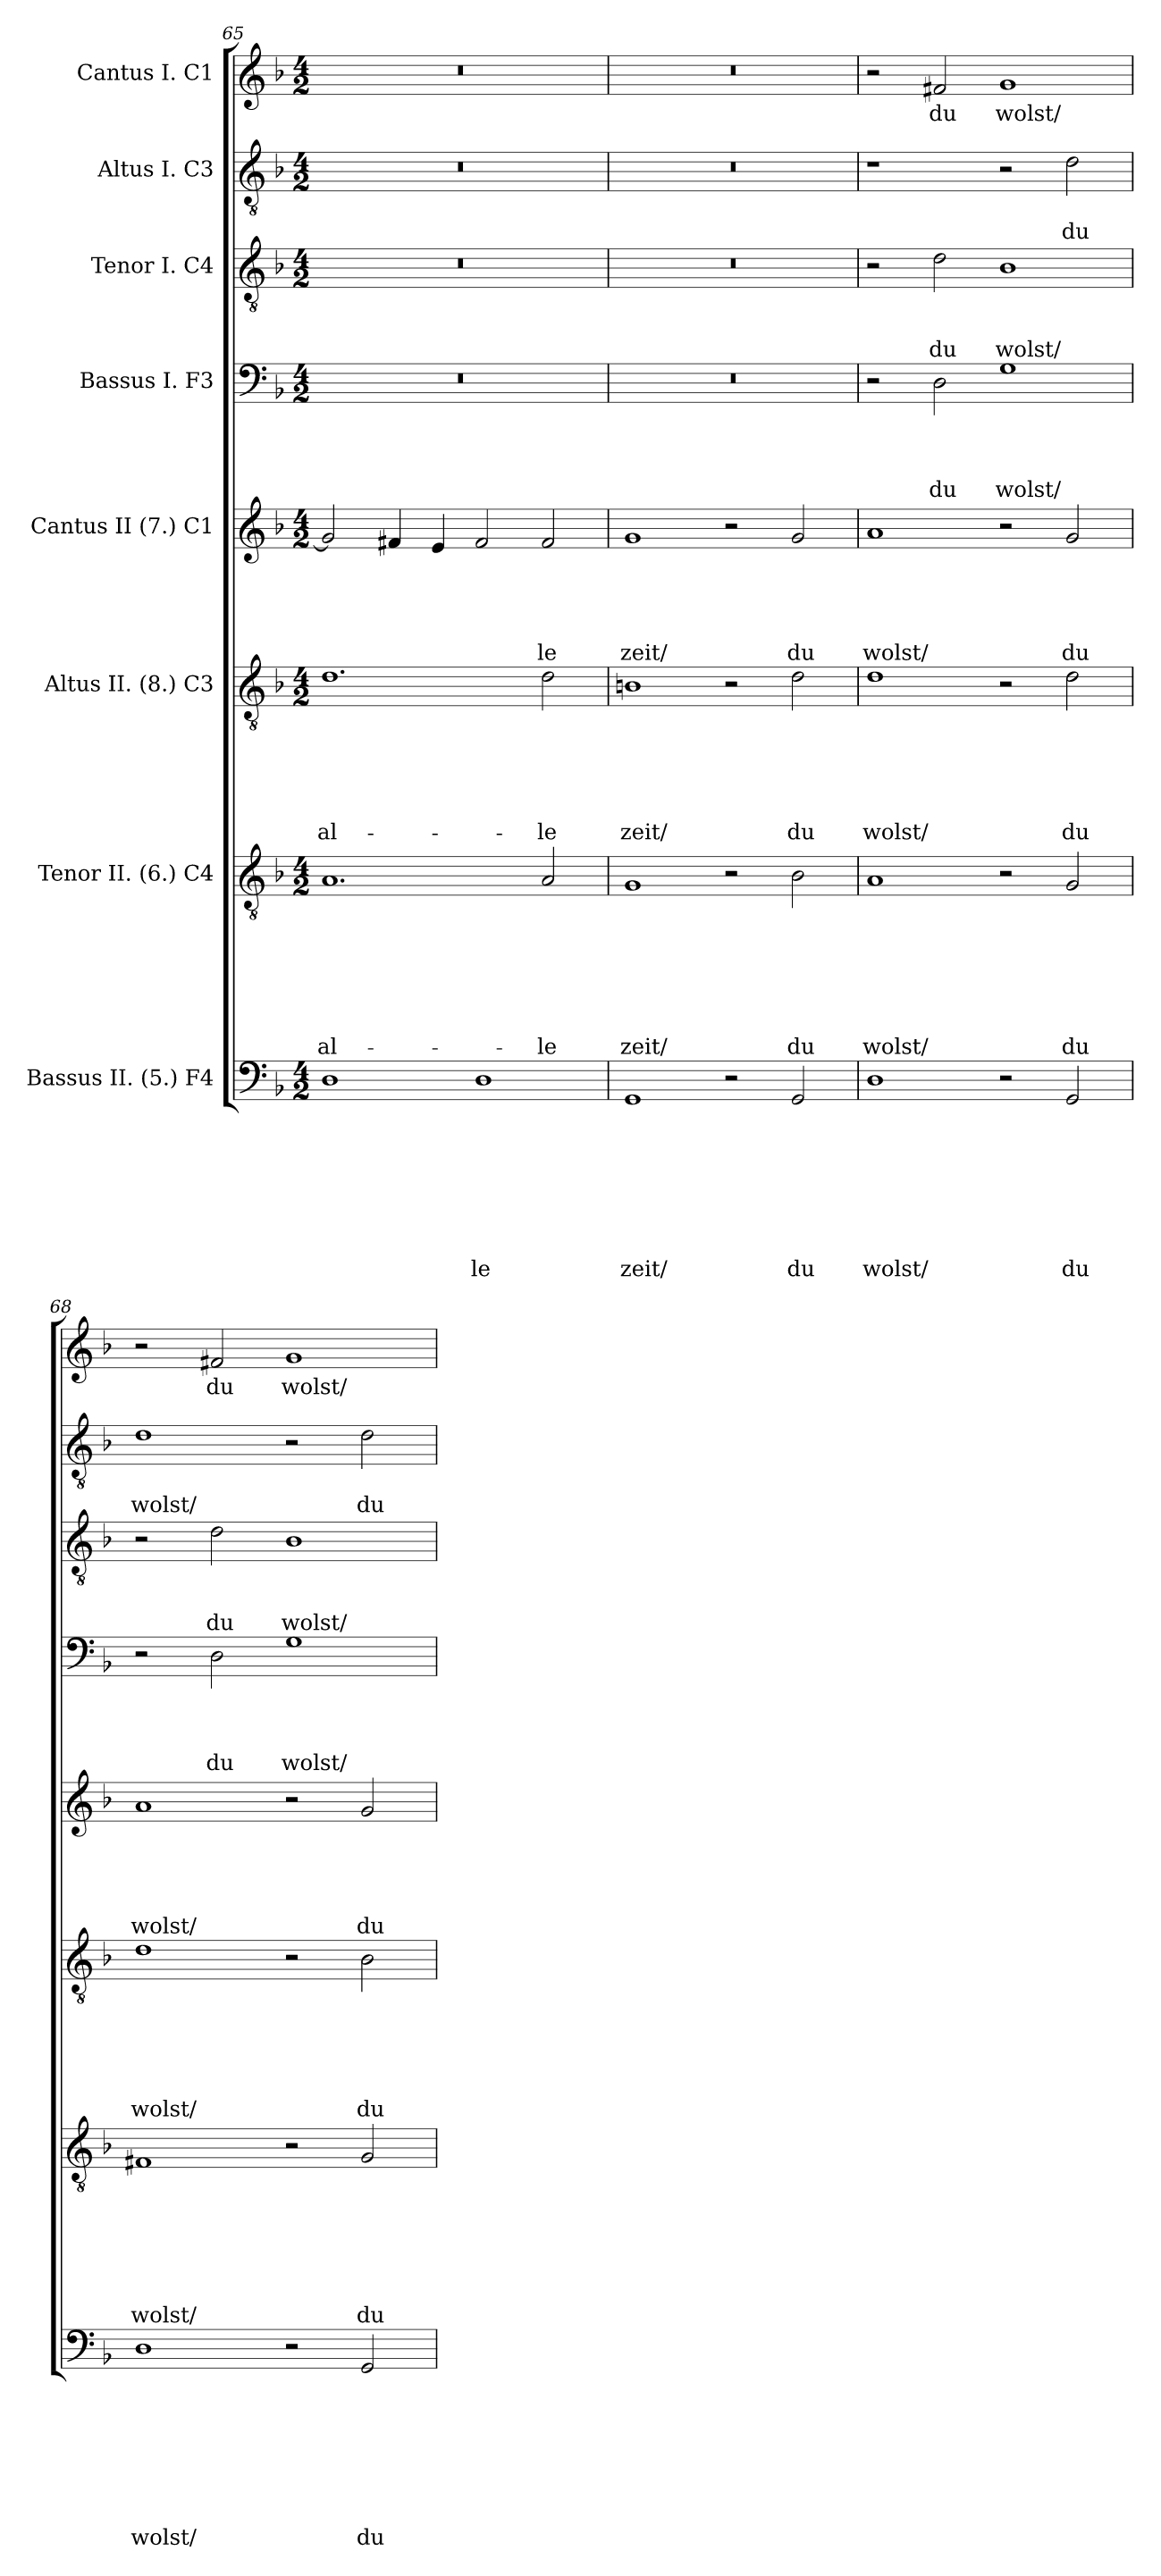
**kern	**text	**text	**text	**text	**text	**text	**text	**text	**kern	**text	**text	**text	**text	**text	**text	**text	**kern	**text	**text	**text	**text	**text	**text	**kern	**text	**text	**text	**text	**text	**kern	**text	**text	**text	**text	**kern	**text	**text	**text	**kern	**text	**text	**kern	**text
*part8	*part8	*part8	*part8	*part8	*part8	*part8	*part8	*part8	*part7	*part7	*part7	*part7	*part7	*part7	*part7	*part7	*part6	*part6	*part6	*part6	*part6	*part6	*part6	*part5	*part5	*part5	*part5	*part5	*part5	*part4	*part4	*part4	*part4	*part4	*part3	*part3	*part3	*part3	*part2	*part2	*part2	*part1	*part1
*staff8	*staff8	*staff8	*staff8	*staff8	*staff8	*staff8	*staff8	*staff8	*staff7	*staff7	*staff7	*staff7	*staff7	*staff7	*staff7	*staff7	*staff6	*staff6	*staff6	*staff6	*staff6	*staff6	*staff6	*staff5	*staff5	*staff5	*staff5	*staff5	*staff5	*staff4	*staff4	*staff4	*staff4	*staff4	*staff3	*staff3	*staff3	*staff3	*staff2	*staff2	*staff2	*staff1	*staff1
*I"Bassus II. (5.) F4	*	*	*	*	*	*	*	*	*I"Tenor II. (6.) C4	*	*	*	*	*	*	*	*I"Altus II. (8.) C3	*	*	*	*	*	*	*I"Cantus  II (7.) C1	*	*	*	*	*	*I"Bassus I. F3	*	*	*	*	*I"Tenor I.  C4	*	*	*	*I"Altus I. C3	*	*	*I"Cantus I. C1	*
*clefF4	*	*	*	*	*	*	*	*	*clefGv2	*	*	*	*	*	*	*	*clefGv2	*	*	*	*	*	*	*clefG2	*	*	*	*	*	*clefF4	*	*	*	*	*clefGv2	*	*	*	*clefGv2	*	*	*clefG2	*
*k[b-]	*	*	*	*	*	*	*	*	*k[b-]	*	*	*	*	*	*	*	*k[b-]	*	*	*	*	*	*	*k[b-]	*	*	*	*	*	*k[b-]	*	*	*	*	*k[b-]	*	*	*	*k[b-]	*	*	*k[b-]	*
*F:	*	*	*	*	*	*	*	*	*F:	*	*	*	*	*	*	*	*F:	*	*	*	*	*	*	*F:	*	*	*	*	*	*F:	*	*	*	*	*F:	*	*	*	*F:	*	*	*F:	*
*M4/2	*	*	*	*	*	*	*	*	*M4/2	*	*	*	*	*	*	*	*M4/2	*	*	*	*	*	*	*M4/2	*	*	*	*	*	*M4/2	*	*	*	*	*M4/2	*	*	*	*M4/2	*	*	*M4/2	*
=65	=65	=65	=65	=65	=65	=65	=65	=65	=65	=65	=65	=65	=65	=65	=65	=65	=65	=65	=65	=65	=65	=65	=65	=65	=65	=65	=65	=65	=65	=65	=65	=65	=65	=65	=65	=65	=65	=65	=65	=65	=65	=65	=65
!	!	!	!	!	!	!	!	!	!	!	!	!	!	!	!	!LO:LY:b	!	!	!	!	!	!	!LO:LY:b	!	!	!	!	!	!	!	!	!	!	!	!	!	!	!	!	!	!	!	!
1D	.	.	.	.	.	.	.	.	1.A	.	.	.	.	.	.	al-	1.d	.	.	.	.	.	al-	2g/]	.	.	.	.	.	0r	.	.	.	.	0r	.	.	.	0r	.	.	0r	.
.	.	.	.	.	.	.	.	.	.	.	.	.	.	.	.	.	.	.	.	.	.	.	.	4f#X/	.	.	.	.	.	.	.	.	.	.	.	.	.	.	.	.	.	.	.
.	.	.	.	.	.	.	.	.	.	.	.	.	.	.	.	.	.	.	.	.	.	.	.	4e/	.	.	.	.	.	.	.	.	.	.	.	.	.	.	.	.	.	.	.
!	!	!	!	!	!	!	!	!LO:LY:b	!	!	!	!	!	!	!	!	!	!	!	!	!	!	!	!	!	!	!	!	!	!	!	!	!	!	!	!	!	!	!	!	!	!	!
1D	.	.	.	.	.	.	.	-le	.	.	.	.	.	.	.	.	.	.	.	.	.	.	.	2f#/	.	.	.	.	.	.	.	.	.	.	.	.	.	.	.	.	.	.	.
!	!	!	!	!	!	!	!	!	!	!	!	!	!	!	!	!LO:LY:b	!	!	!	!	!	!	!LO:LY:b	!	!	!	!	!	!LO:LY:b	!	!	!	!	!	!	!	!	!	!	!	!	!	!
.	.	.	.	.	.	.	.	.	2A/	.	.	.	.	.	.	-le	2d\	.	.	.	.	.	-le	2f#/	.	.	.	.	-le	.	.	.	.	.	.	.	.	.	.	.	.	.	.
=66	=66	=66	=66	=66	=66	=66	=66	=66	=66	=66	=66	=66	=66	=66	=66	=66	=66	=66	=66	=66	=66	=66	=66	=66	=66	=66	=66	=66	=66	=66	=66	=66	=66	=66	=66	=66	=66	=66	=66	=66	=66	=66	=66
!	!	!	!	!	!	!	!	!LO:LY:b	!	!	!	!	!	!	!	!LO:LY:b	!	!	!	!	!	!	!LO:LY:b	!	!	!	!	!	!LO:LY:b	!	!	!	!	!	!	!	!	!	!	!	!	!	!
1GG	.	.	.	.	.	.	.	zeit/	1G	.	.	.	.	.	.	zeit/	1Bn	.	.	.	.	.	zeit/	1g	.	.	.	.	zeit/	0r	.	.	.	.	0r	.	.	.	0r	.	.	0r	.
2r	.	.	.	.	.	.	.	.	2r	.	.	.	.	.	.	.	2r	.	.	.	.	.	.	2r	.	.	.	.	.	.	.	.	.	.	.	.	.	.	.	.	.	.	.
!	!	!	!	!	!	!	!	!LO:LY:b	!	!	!	!	!	!	!	!LO:LY:b	!	!	!	!	!	!	!LO:LY:b	!	!	!	!	!	!LO:LY:b	!	!	!	!	!	!	!	!	!	!	!	!	!	!
2GG/	.	.	.	.	.	.	.	du	2B-\	.	.	.	.	.	.	du	2d\	.	.	.	.	.	du	2g/	.	.	.	.	du	.	.	.	.	.	.	.	.	.	.	.	.	.	.
=67	=67	=67	=67	=67	=67	=67	=67	=67	=67	=67	=67	=67	=67	=67	=67	=67	=67	=67	=67	=67	=67	=67	=67	=67	=67	=67	=67	=67	=67	=67	=67	=67	=67	=67	=67	=67	=67	=67	=67	=67	=67	=67	=67
!	!	!	!	!	!	!	!	!LO:LY:b	!	!	!	!	!	!	!	!LO:LY:b	!	!	!	!	!	!	!LO:LY:b	!	!	!	!	!	!LO:LY:b	!	!	!	!	!	!	!	!	!	!	!	!	!	!
1D	.	.	.	.	.	.	.	wolst/	1A	.	.	.	.	.	.	wolst/	1d	.	.	.	.	.	wolst/	1a	.	.	.	.	wolst/	2r	.	.	.	.	2r	.	.	.	1r	.	.	2r	.
!	!	!	!	!	!	!	!	!	!	!	!	!	!	!	!	!	!	!	!	!	!	!	!	!	!	!	!	!	!	!	!	!	!	!LO:LY:b	!	!	!	!LO:LY:b	!	!	!	!	!LO:LY:b
.	.	.	.	.	.	.	.	.	.	.	.	.	.	.	.	.	.	.	.	.	.	.	.	.	.	.	.	.	.	2D\	.	.	.	du	2d\	.	.	du	.	.	.	2f#X/	du
!	!	!	!	!	!	!	!	!	!	!	!	!	!	!	!	!	!	!	!	!	!	!	!	!	!	!	!	!	!	!	!	!	!	!LO:LY:b	!	!	!	!LO:LY:b	!	!	!	!	!LO:LY:b
2r	.	.	.	.	.	.	.	.	2r	.	.	.	.	.	.	.	2r	.	.	.	.	.	.	2r	.	.	.	.	.	1G	.	.	.	wolst/	1B-	.	.	wolst/	2r	.	.	1g	wolst/
!	!	!	!	!	!	!	!	!LO:LY:b	!	!	!	!	!	!	!	!LO:LY:b	!	!	!	!	!	!	!LO:LY:b	!	!	!	!	!	!LO:LY:b	!	!	!	!	!	!	!	!	!	!	!	!LO:LY:b	!	!
2GG/	.	.	.	.	.	.	.	du	2G/	.	.	.	.	.	.	du	2d\	.	.	.	.	.	du	2g/	.	.	.	.	du	.	.	.	.	.	.	.	.	.	2d\	.	du	.	.
!!LO:PB:g=z
=68	=68	=68	=68	=68	=68	=68	=68	=68	=68	=68	=68	=68	=68	=68	=68	=68	=68	=68	=68	=68	=68	=68	=68	=68	=68	=68	=68	=68	=68	=68	=68	=68	=68	=68	=68	=68	=68	=68	=68	=68	=68	=68	=68
!	!	!	!	!	!	!	!	!LO:LY:b	!	!	!	!	!	!	!	!LO:LY:b	!	!	!	!	!	!	!LO:LY:b	!	!	!	!	!	!LO:LY:b	!	!	!	!	!	!	!	!	!	!	!	!LO:LY:b	!	!
1D	.	.	.	.	.	.	.	wolst/	1F#X	.	.	.	.	.	.	wolst/	1d	.	.	.	.	.	wolst/	1a	.	.	.	.	wolst/	2r	.	.	.	.	2r	.	.	.	1d	.	wolst/	2r	.
!	!	!	!	!	!	!	!	!	!	!	!	!	!	!	!	!	!	!	!	!	!	!	!	!	!	!	!	!	!	!	!	!	!	!LO:LY:b	!	!	!	!LO:LY:b	!	!	!	!	!LO:LY:b
.	.	.	.	.	.	.	.	.	.	.	.	.	.	.	.	.	.	.	.	.	.	.	.	.	.	.	.	.	.	2D\	.	.	.	du	2d\	.	.	du	.	.	.	2f#X/	du
!	!	!	!	!	!	!	!	!	!	!	!	!	!	!	!	!	!	!	!	!	!	!	!	!	!	!	!	!	!	!	!	!	!	!LO:LY:b	!	!	!	!LO:LY:b	!	!	!	!	!LO:LY:b
2r	.	.	.	.	.	.	.	.	2r	.	.	.	.	.	.	.	2r	.	.	.	.	.	.	2r	.	.	.	.	.	1G	.	.	.	wolst/	1B-	.	.	wolst/	2r	.	.	1g	wolst/
!	!	!	!	!	!	!	!	!LO:LY:b	!	!	!	!	!	!	!	!LO:LY:b	!	!	!	!	!	!	!LO:LY:b	!	!	!	!	!	!LO:LY:b	!	!	!	!	!	!	!	!	!	!	!	!LO:LY:b	!	!
2GG/	.	.	.	.	.	.	.	du	2G/	.	.	.	.	.	.	du	2B-\	.	.	.	.	.	du	2g/	.	.	.	.	du	.	.	.	.	.	.	.	.	.	2d\	.	du	.	.
=	=	=	=	=	=	=	=	=	=	=	=	=	=	=	=	=	=	=	=	=	=	=	=	=	=	=	=	=	=	=	=	=	=	=	=	=	=	=	=	=	=	=	=
*-	*-	*-	*-	*-	*-	*-	*-	*-	*-	*-	*-	*-	*-	*-	*-	*-	*-	*-	*-	*-	*-	*-	*-	*-	*-	*-	*-	*-	*-	*-	*-	*-	*-	*-	*-	*-	*-	*-	*-	*-	*-	*-	*-
